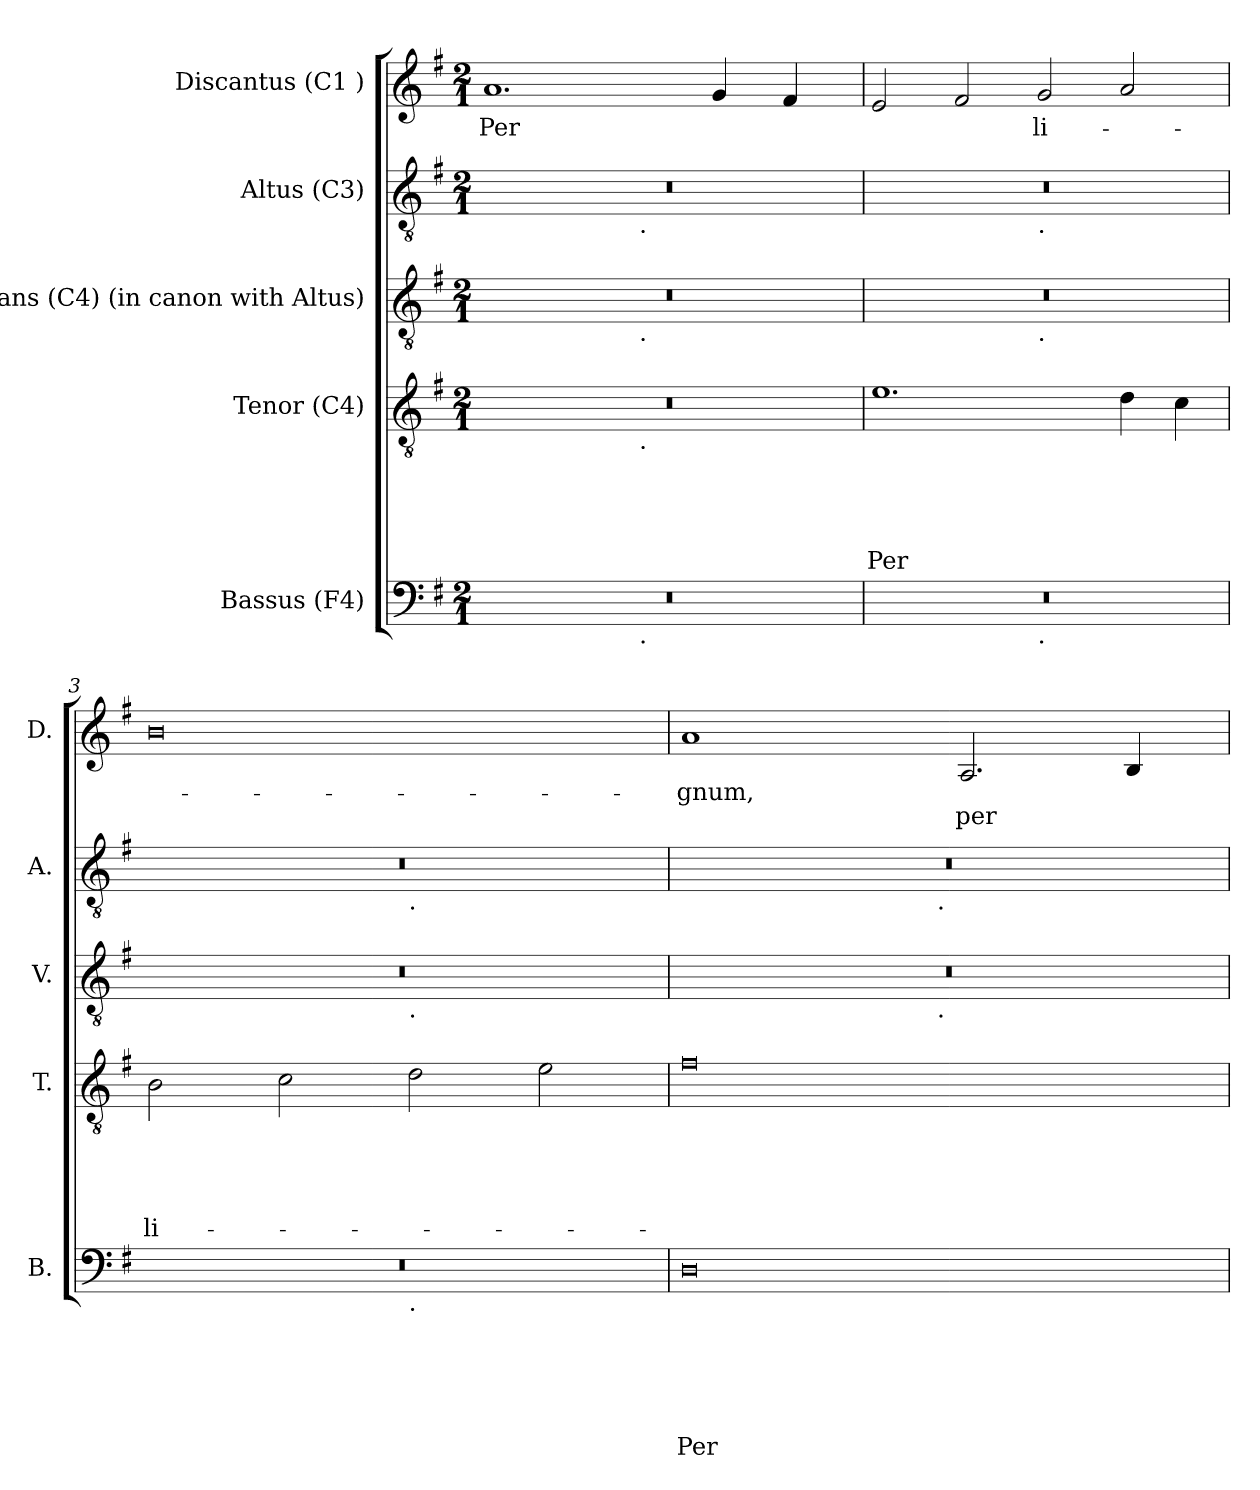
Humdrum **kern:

**kern	**text	**text	**text	**text	**text	**text	**kern	**text	**text	**text	**text	**text	**kern	**kern	**kern	**text	**text
*part5	*part5	*part5	*part5	*part5	*part5	*part5	*part4	*part4	*part4	*part4	*part4	*part4	*part3	*part2	*part1	*part1	*part1
*staff5	*staff5	*staff5	*staff5	*staff5	*staff5	*staff5	*staff4	*staff4	*staff4	*staff4	*staff4	*staff4	*staff3	*staff2	*staff1	*staff1	*staff1
*I"Bassus (F4)	*	*	*	*	*	*	*I"Tenor (C4)	*	*	*	*	*	*I"Vagans (C4) (in canon with Altus)	*I"Altus (C3)	*I"Discantus (C1 )	*	*
*I'B.	*	*	*	*	*	*	*I'T.	*	*	*	*	*	*I'V.	*I'A.	*I'D.	*	*
*clefF4	*	*	*	*	*	*	*clefGv2	*	*	*	*	*	*clefGv2	*clefGv2	*clefG2	*	*
*k[f#]	*	*	*	*	*	*	*k[f#]	*	*	*	*	*	*k[f#]	*k[f#]	*k[f#]	*	*
*G:	*	*	*	*	*	*	*G:	*	*	*	*	*	*G:	*G:	*G:	*	*
*M2/1	*	*	*	*	*	*	*M2/1	*	*	*	*	*	*M2/1	*M2/1	*M2/1	*	*
=1	=1	=1	=1	=1	=1	=1	=1	=1	=1	=1	=1	=1	=1	=1	=1	=1	=1
!	!	!	!	!	!	!	!	!	!	!	!	!	!	!	!	!LO:LY:b	!
*^	*	*	*	*	*	*	*^	*	*	*	*	*	*^	*^	*	*	*
0r	1ryy	.	.	.	.	.	.	0r	1ryy	.	.	.	.	.	0r	1ryy	0r	1ryy	1.a	Per	.
.	16.ryy	.	.	.	.	.	.	.	16.ryy	.	.	.	.	.	.	16.ryy	.	16.ryy	.	.	.
!	!	!	!	!	!	!	!	!	!	!	!	!	!	!	!	!	!	!LO:TX:b:t=.	!	!	!
!	!	!	!	!	!	!	!	!	!	!	!	!	!	!	!	!LO:TX:b:t=.	!	!	!	!	!
!	!	!	!	!	!	!	!	!	!LO:TX:b:t=.	!	!	!	!	!	!	!	!	!	!	!	!
!	!LO:TX:b:t=.	!	!	!	!	!	!	!	!	!	!	!	!	!	!	!	!	!	!	!	!
.	2ryy	.	.	.	.	.	.	.	2ryy	.	.	.	.	.	.	2ryy	.	2ryy	.	.	.
.	.	.	.	.	.	.	.	.	.	.	.	.	.	.	.	.	.	.	4g/	.	.
.	4ryy	.	.	.	.	.	.	.	4ryy	.	.	.	.	.	.	4ryy	.	4ryy	.	.	.
.	.	.	.	.	.	.	.	.	.	.	.	.	.	.	.	.	.	.	4f#/	.	.
.	8ryy	.	.	.	.	.	.	.	8ryy	.	.	.	.	.	.	8ryy	.	8ryy	.	.	.
.	32ryy	.	.	.	.	.	.	.	32ryy	.	.	.	.	.	.	32ryy	.	32ryy	.	.	.
=2	=2	=2	=2	=2	=2	=2	=2	=2	=2	=2	=2	=2	=2	=2	=2	=2	=2	=2	=2	=2	=2
!	!	!	!	!	!	!	!	!	!	!	!	!	!	!LO:LY:b	!	!	!	!	!	!	!
*	*	*	*	*	*	*	*	*v	*v	*	*	*	*	*	*	*	*	*	*	*	*
0r	1ryy	.	.	.	.	.	.	1.e	.	.	.	.	Per	0r	1ryy	0r	1ryy	2e/	.	.
.	.	.	.	.	.	.	.	.	.	.	.	.	.	.	.	.	.	2f#/	.	.
!	!	!	!	!	!	!	!	!	!	!	!	!	!	!	!	!	!LO:TX:b:t=.	!	!	!
!	!	!	!	!	!	!	!	!	!	!	!	!	!	!	!LO:TX:b:t=.	!	!	!	!	!
!	!LO:TX:b:t=.	!	!	!	!	!	!	!	!	!	!	!	!	!	!	!	!	!	!	!
!	!	!	!	!	!	!	!	!	!	!	!	!	!	!	!	!	!	!	!LO:LY:b	!
.	1ryy	.	.	.	.	.	.	.	.	.	.	.	.	.	1ryy	.	1ryy	2g/	li-	.
.	.	.	.	.	.	.	.	4d\	.	.	.	.	.	.	.	.	.	2a/	.	.
.	.	.	.	.	.	.	.	4c\	.	.	.	.	.	.	.	.	.	.	.	.
=3	=3	=3	=3	=3	=3	=3	=3	=3	=3	=3	=3	=3	=3	=3	=3	=3	=3	=3	=3	=3
!	!	!	!	!	!	!	!	!	!	!	!	!	!LO:LY:b	!	!	!	!	!	!	!
0r	1ryy	.	.	.	.	.	.	2B\	.	.	.	.	li-	0r	1ryy	0r	1ryy	0b	.	.
.	.	.	.	.	.	.	.	2c\	.	.	.	.	.	.	.	.	.	.	.	.
!	!	!	!	!	!	!	!	!	!	!	!	!	!	!	!	!	!LO:TX:b:t=.	!	!	!
!	!	!	!	!	!	!	!	!	!	!	!	!	!	!	!LO:TX:b:t=.	!	!	!	!	!
!	!LO:TX:b:t=.	!	!	!	!	!	!	!	!	!	!	!	!	!	!	!	!	!	!	!
.	1ryy	.	.	.	.	.	.	2d\	.	.	.	.	.	.	1ryy	.	1ryy	.	.	.
.	.	.	.	.	.	.	.	2e\	.	.	.	.	.	.	.	.	.	.	.	.
=4	=4	=4	=4	=4	=4	=4	=4	=4	=4	=4	=4	=4	=4	=4	=4	=4	=4	=4	=4	=4
!	!	!	!	!	!	!	!LO:LY:b	!	!	!	!	!	!	!	!	!	!	!	!LO:LY:b	!
*v	*v	*	*	*	*	*	*	*	*	*	*	*	*	*	*	*	*	*	*	*
0D	.	.	.	.	.	Per	0f#	.	.	.	.	.	0r	2ryy	0r	2ryy	1a	-gnum,	.
.	.	.	.	.	.	.	.	.	.	.	.	.	.	4...ryy	.	4...ryy	.	.	.
!	!	!	!	!	!	!	!	!	!	!	!	!	!	!	!	!LO:TX:b:t=.	!	!	!
!	!	!	!	!	!	!	!	!	!	!	!	!	!	!LO:TX:b:t=.	!	!	!	!	!
.	.	.	.	.	.	.	.	.	.	.	.	.	.	1ryy	.	1ryy	.	.	.
!	!	!	!	!	!	!	!	!	!	!	!	!	!	!	!	!	!	!	!LO:LY:b
.	.	.	.	.	.	.	.	.	.	.	.	.	.	.	.	.	2.A/	.	per
.	.	.	.	.	.	.	.	.	.	.	.	.	.	.	.	.	4B/	.	.
.	.	.	.	.	.	.	.	.	.	.	.	.	.	32ryy	.	32ryy	.	.	.
*	*	*	*	*	*	*	*	*	*	*	*	*	*v	*v	*	*	*	*	*
*	*	*	*	*	*	*	*	*	*	*	*	*	*	*v	*v	*	*	*
=	=	=	=	=	=	=	=	=	=	=	=	=	=	=	=	=	=
*-	*-	*-	*-	*-	*-	*-	*-	*-	*-	*-	*-	*-	*-	*-	*-	*-	*-
